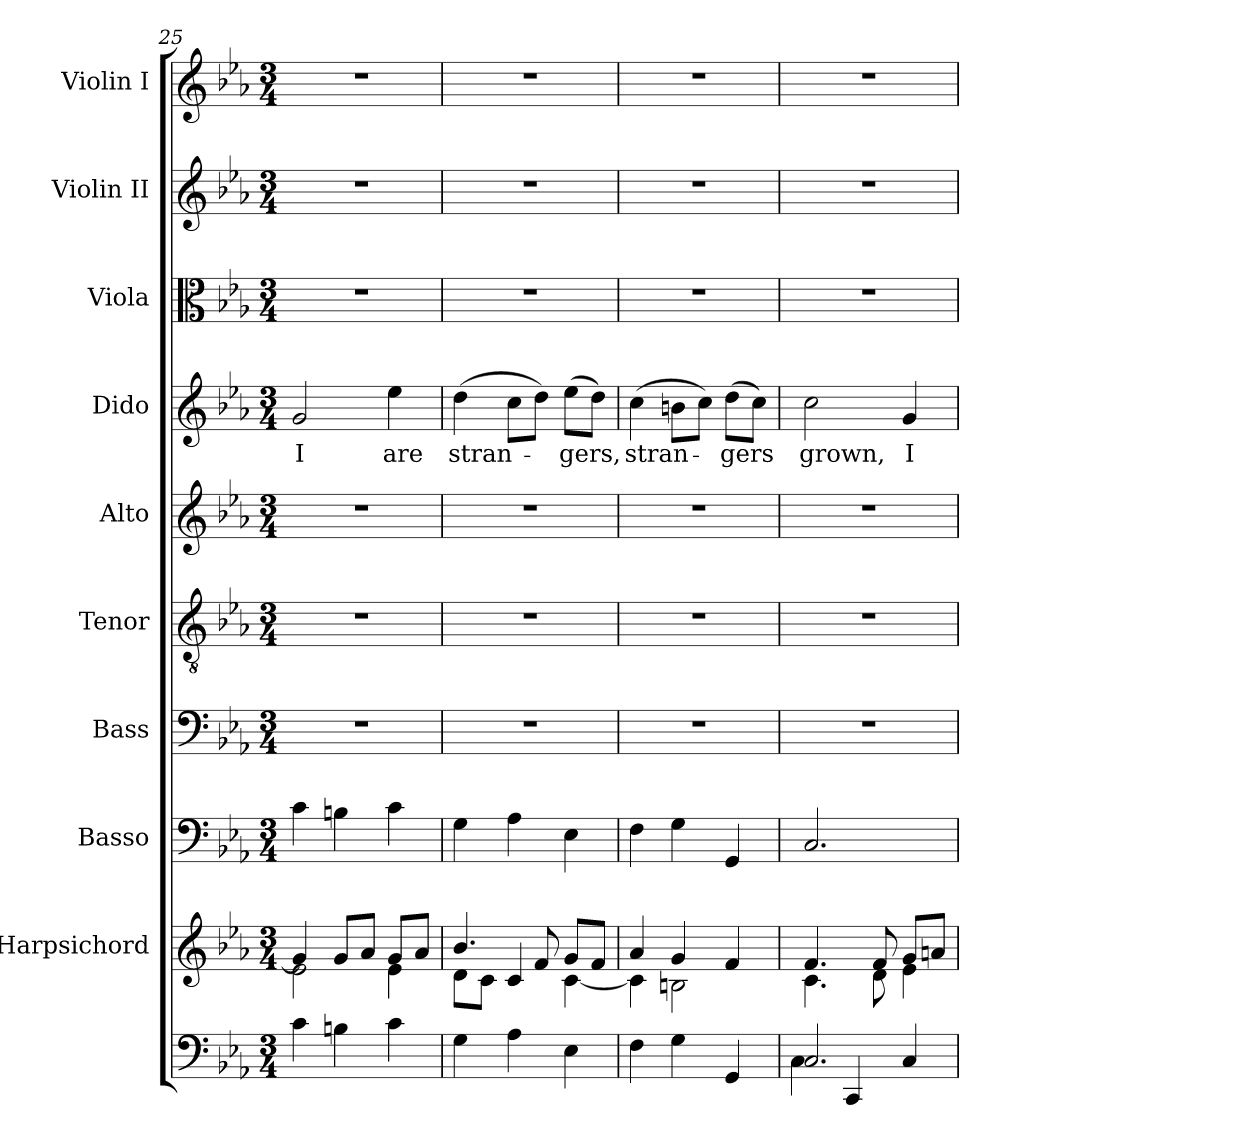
**kern	**kern	**kern	**kern	**kern	**kern	**kern	**text	**kern	**kern	**kern
*part10	*part9	*part8	*part7	*part6	*part5	*part4	*part4	*part3	*part2	*part1
*staff10	*staff9	*staff8	*staff7	*staff6	*staff5	*staff4	*staff4	*staff3	*staff2	*staff1
*	*I"Harpsichord	*I"Basso	*I"Bass	*I"Tenor	*I"Alto	*I"Dido	*	*I"Viola	*I"Violin II	*I"Violin I
*	*	*	*I'B.	*I'T.	*I'A.	*	*	*I'Viola	*I'Vln. II	*I'Vln. I
!!LO:LB:g=z
*clefF4	*clefG2	*clefF4	*clefF4	*clefGv2	*clefG2	*clefG2	*	*clefC3	*clefG2	*clefG2
*	*	*	*	*ITrd7c12	*	*	*	*	*	*
*k[b-e-a-]	*k[b-e-a-]	*k[b-e-a-]	*k[b-e-a-]	*k[b-e-a-]	*k[b-e-a-]	*k[b-e-a-]	*	*k[b-e-a-]	*k[b-e-a-]	*k[b-e-a-]
*E-:	*E-:	*E-:	*E-:	*E-:	*E-:	*E-:	*	*E-:	*E-:	*E-:
*M3/4	*M3/4	*M3/4	*M3/4	*M3/4	*M3/4	*M3/4	*	*M3/4	*M3/4	*M3/4
=25	=25	=25	=25	=25	=25	=25	=25	=25	=25	=25
*	*^	*	*	*	*	*	*	*	*	*
!	!	!	!	!LO:N:vis=1	!LO:N:vis=1	!LO:N:vis=1	!	!	!	!	!
!	!	!	!	!	!	!	!	!LO:LY:b:color=#000000	!LO:N:vis=1	!LO:N:vis=1	!LO:N:vis=1
4ci\	4gi/]	2e-i\	4ci\	2.r	2.r	2.r	2gi/	I	2.r	2.r	2.r
4Bni\	8gi/L	.	4Bni\	.	.	.	.	.	.	.	.
.	8a-i/J	.	.	.	.	.	.	.	.	.	.
!	!	!	!	!	!	!	!	!LO:LY:b:color=#000000	!	!	!
4ci\	8gi/L	4e-i\	4ci\	.	.	.	4ee-i\	are	.	.	.
.	8a-i/J	.	.	.	.	.	.	.	.	.	.
=26	=26	=26	=26	=26	=26	=26	=26	=26	=26	=26	=26
!	!	!	!	!LO:N:vis=1	!LO:N:vis=1	!LO:N:vis=1	!	!	!	!	!
!	!	!	!	!	!	!	!	!LO:LY:b:color=#000000	!LO:N:vis=1	!LO:N:vis=1	!LO:N:vis=1
4Gi\	4.b-i/	8di\L	4Gi\	2.r	2.r	2.r	(4ddi\	stran-	2.r	2.r	2.r
.	.	8ci\J	.	.	.	.	.	.	.	.	.
4A-i\	.	4ci/	4A-i\	.	.	.	8cci\L	.	.	.	.
.	8fi/	.	.	.	.	.	8ddi\J)	.	.	.	.
!	!	!	!	!	!	!	!	!LO:LY:b:color=#000000	!	!	!
4E-i\	8gi/L	[4ci\	4E-i\	.	.	.	(8ee-i\L	-gers,	.	.	.
.	8fi/J	.	.	.	.	.	8ddi\J)	.	.	.	.
=27	=27	=27	=27	=27	=27	=27	=27	=27	=27	=27	=27
!	!	!	!	!LO:N:vis=1	!LO:N:vis=1	!LO:N:vis=1	!	!	!	!	!
!	!	!	!	!	!	!	!	!LO:LY:b:color=#000000	!LO:N:vis=1	!LO:N:vis=1	!LO:N:vis=1
4Fi\	4a-i/	4ci\]	4Fi\	2.r	2.r	2.r	(4cci\	stran-	2.r	2.r	2.r
4Gi\	4gi/	2Bni\	4Gi\	.	.	.	8bni\L	.	.	.	.
.	.	.	.	.	.	.	8cci\J)	.	.	.	.
!	!	!	!	!	!	!	!	!LO:LY:b:color=#000000	!	!	!
4GGi/	4fi/	.	4GGi/	.	.	.	(8ddi\L	-gers	.	.	.
.	.	.	.	.	.	.	8cci\J)	.	.	.	.
=28	=28	=28	=28	=28	=28	=28	=28	=28	=28	=28	=28
*^	*	*	*	*	*	*	*	*	*	*	*
!	!	!	!	!	!LO:N:vis=1	!LO:N:vis=1	!LO:N:vis=1	!	!	!	!	!
!	!	!	!	!	!	!	!	!	!LO:LY:b:color=#000000	!LO:N:vis=1	!LO:N:vis=1	!LO:N:vis=1
2.Ci/	4Ci\	4.fi/	4.ci\	2.Ci/	2.r	2.r	2.r	2cci\	grown,	2.r	2.r	2.r
.	4CCi/	.	.	.	.	.	.	.	.	.	.	.
.	.	8fi/	8di\	.	.	.	.	.	.	.	.	.
!	!	!	!	!	!	!	!	!	!LO:LY:b:color=#000000	!	!	!
.	4Ci/	8gi/L	4e-i\	.	.	.	.	4gi/	I	.	.	.
.	.	8ani/J	.	.	.	.	.	.	.	.	.	.
*v	*v	*	*	*	*	*	*	*	*	*	*	*
*	*v	*v	*	*	*	*	*	*	*	*	*
=	=	=	=	=	=	=	=	=	=	=
*-	*-	*-	*-	*-	*-	*-	*-	*-	*-	*-
